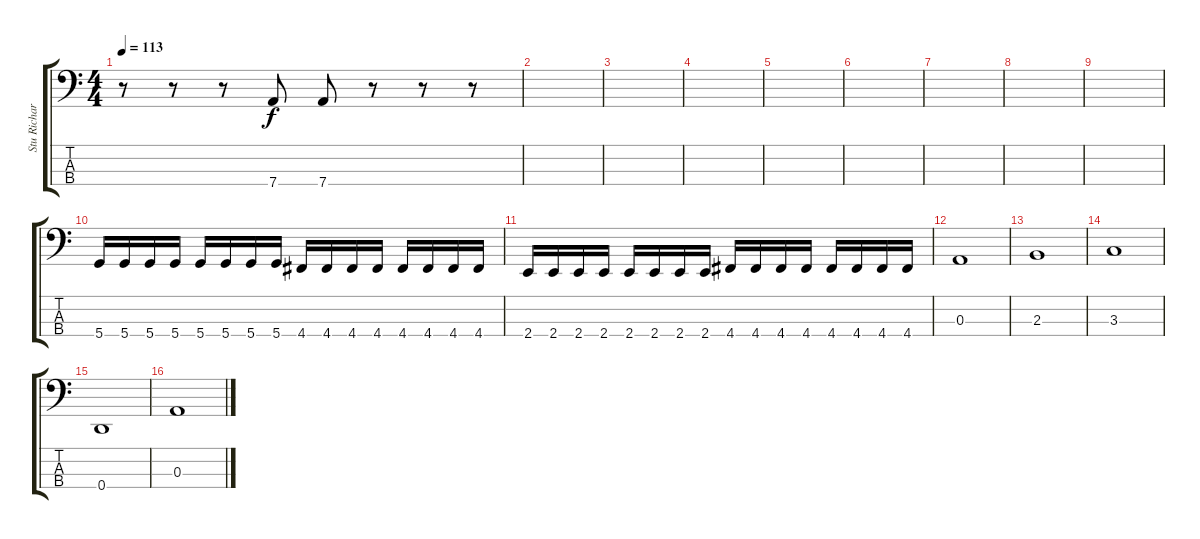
\track ("Stu Richardson" "Stu Richar") {instrument fretlessbass}
\staff {score tabs}
\tuning (G2 D2 A1 D1) {hide}
\ts (4 4)
\tempo 113
\clef f4
\ks c
r.8{dy f} r.8 r.8 7.4{t}.8 7.4.8 r.8 r.8 r.8 |
|
|
|
|
|
|
|
|
5.4.16 5.4.16 5.4.16 5.4.16 5.4.16 5.4.16 5.4.16 5.4.16 4.4.16 4.4.16 4.4.16 4.4.16 4.4.16 4.4.16 4.4.16 4.4.16 |
2.4.16 2.4.16 2.4.16 2.4.16 2.4.16 2.4.16 2.4.16 2.4.16 4.4.16 4.4.16 4.4.16 4.4.16 4.4.16 4.4.16 4.4.16 4.4.16 |
0.3.1 |
2.3.1 |
3.3.1 |
0.4.1 |
0.3.1
